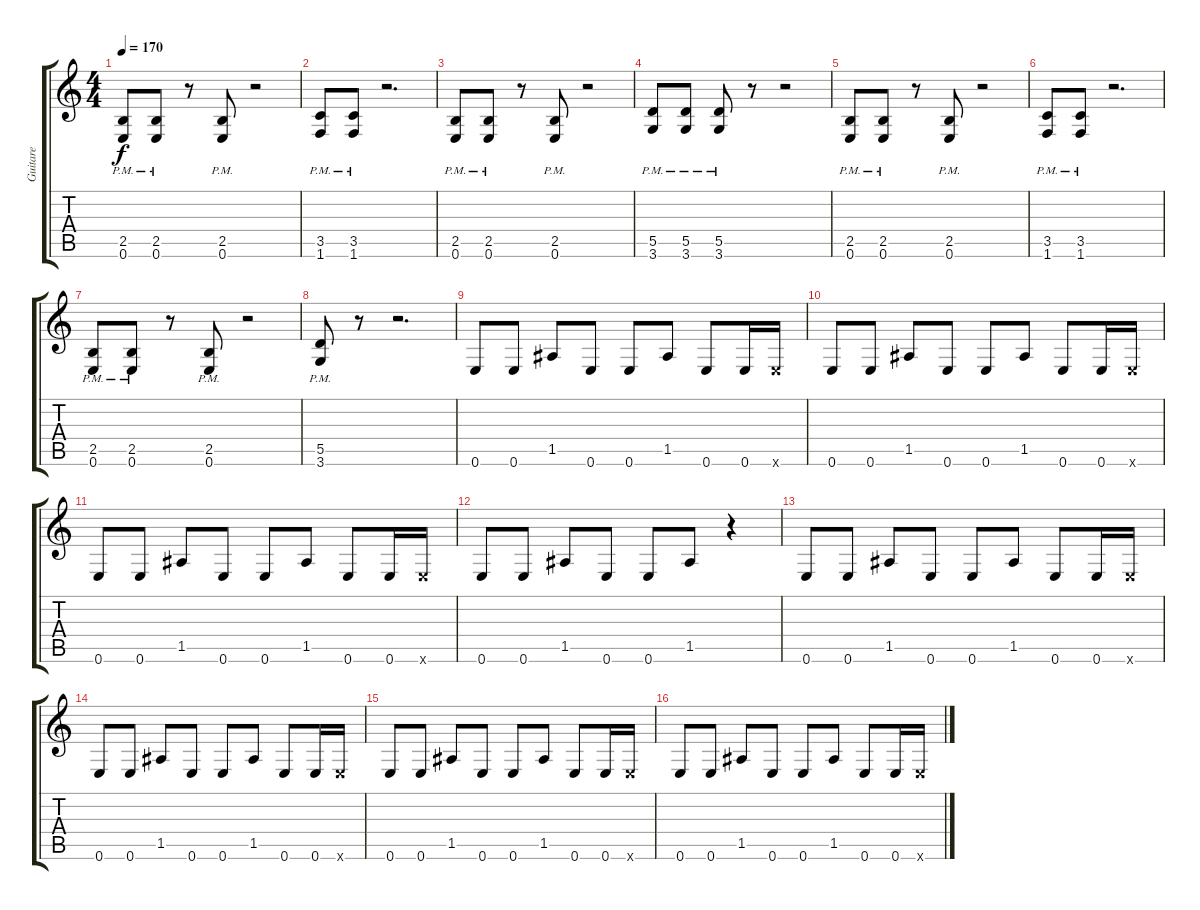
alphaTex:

\track ("Guitare" "Guitare") {instrument distortionguitar}
\staff {score tabs}
\tuning (E4 B3 G3 D3 A2 E2) {hide}
\ts (4 4)
\tempo 170
\clef g2
\ks c
(2.5{pm} 0.6{pm}).8{dy f} (2.5{pm} 0.6{pm}).8 r.8 (2.5{pm} 0.6{pm}).8 r.2 |
(3.5{pm} 1.6{pm}).8 (3.5{pm} 1.6{pm}).8 r.2{d} |
(2.5{pm} 0.6{pm}).8 (2.5{pm} 0.6{pm}).8 r.8 (2.5{pm} 0.6{pm}).8 r.2 |
(5.5{pm} 3.6{pm}).8 (5.5{pm} 3.6{pm}).8 (5.5{pm} 3.6{pm}).8 r.8 r.2 |
(2.5{pm} 0.6{pm}).8 (2.5{pm} 0.6{pm}).8 r.8 (2.5{pm} 0.6{pm}).8 r.2 |
(3.5{pm} 1.6{pm}).8 (3.5{pm} 1.6{pm}).8 r.2{d} |
(2.5{pm} 0.6{pm}).8 (2.5{pm} 0.6{pm}).8 r.8 (2.5{pm} 0.6{pm}).8 r.2 |
(5.5{pm} 3.6{pm}).8 r.8 r.2{d} |
\section ("" "")
0.6.8 0.6.8 1.5.8 0.6.8 0.6.8 1.5.8 0.6.8 0.6.16 0.6{x}.16 |
0.6.8 0.6.8 1.5.8 0.6.8 0.6.8 1.5.8 0.6.8 0.6.16 0.6{x}.16 |
0.6.8 0.6.8 1.5.8 0.6.8 0.6.8 1.5.8 0.6.8 0.6.16 0.6{x}.16 |
0.6.8 0.6.8 1.5.8 0.6.8 0.6.8 1.5.8 r.4 |
0.6.8 0.6.8 1.5.8 0.6.8 0.6.8 1.5.8 0.6.8 0.6.16 0.6{x}.16 |
0.6.8 0.6.8 1.5.8 0.6.8 0.6.8 1.5.8 0.6.8 0.6.16 0.6{x}.16 |
0.6.8 0.6.8 1.5.8 0.6.8 0.6.8 1.5.8 0.6.8 0.6.16 0.6{x}.16 |
0.6.8 0.6.8 1.5.8 0.6.8 0.6.8 1.5.8 0.6.8 0.6.16 0.6{x}.16
